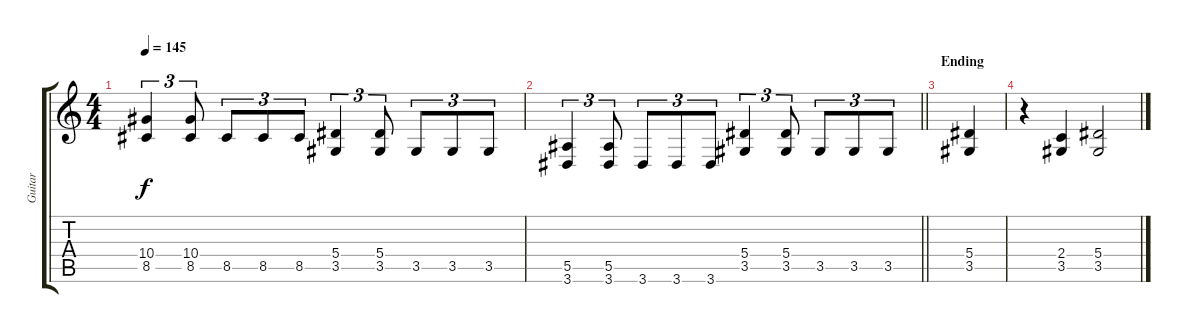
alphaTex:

\track ("Guitar" "Guitar") {instrument distortionguitar}
\staff {score tabs}
\tuning (C4 G3 Eb3 Bb2 F2 C2) {hide}
\ts (4 4)
\tempo 145
\clef g2
\ks c
(10.4 8.5).4{tu (3 2) dy f} (10.4 8.5).8{tu (3 2)} 8.5.8{tu (3 2)} 8.5.8{tu (3 2)} 8.5.8{tu (3 2)} (5.4 3.5).4{tu (3 2)} (5.4 3.5).8{tu (3 2)} 3.5.8{tu (3 2)} 3.5.8{tu (3 2)} 3.5.8{tu (3 2)} |
\barLineRight lightlight
(5.5 3.6).4{tu (3 2)} (5.5 3.6).8{tu (3 2)} 3.6.8{tu (3 2)} 3.6.8{tu (3 2)} 3.6.8{tu (3 2)} (5.4 3.5).4{tu (3 2)} (5.4 3.5).8{tu (3 2)} 3.5.8{tu (3 2)} 3.5.8{tu (3 2)} 3.5.8{tu (3 2)} |
\section ("" "Ending")
(5.4 3.5).4 |
r.4 (2.4 3.5).4 (5.4 3.5).2
